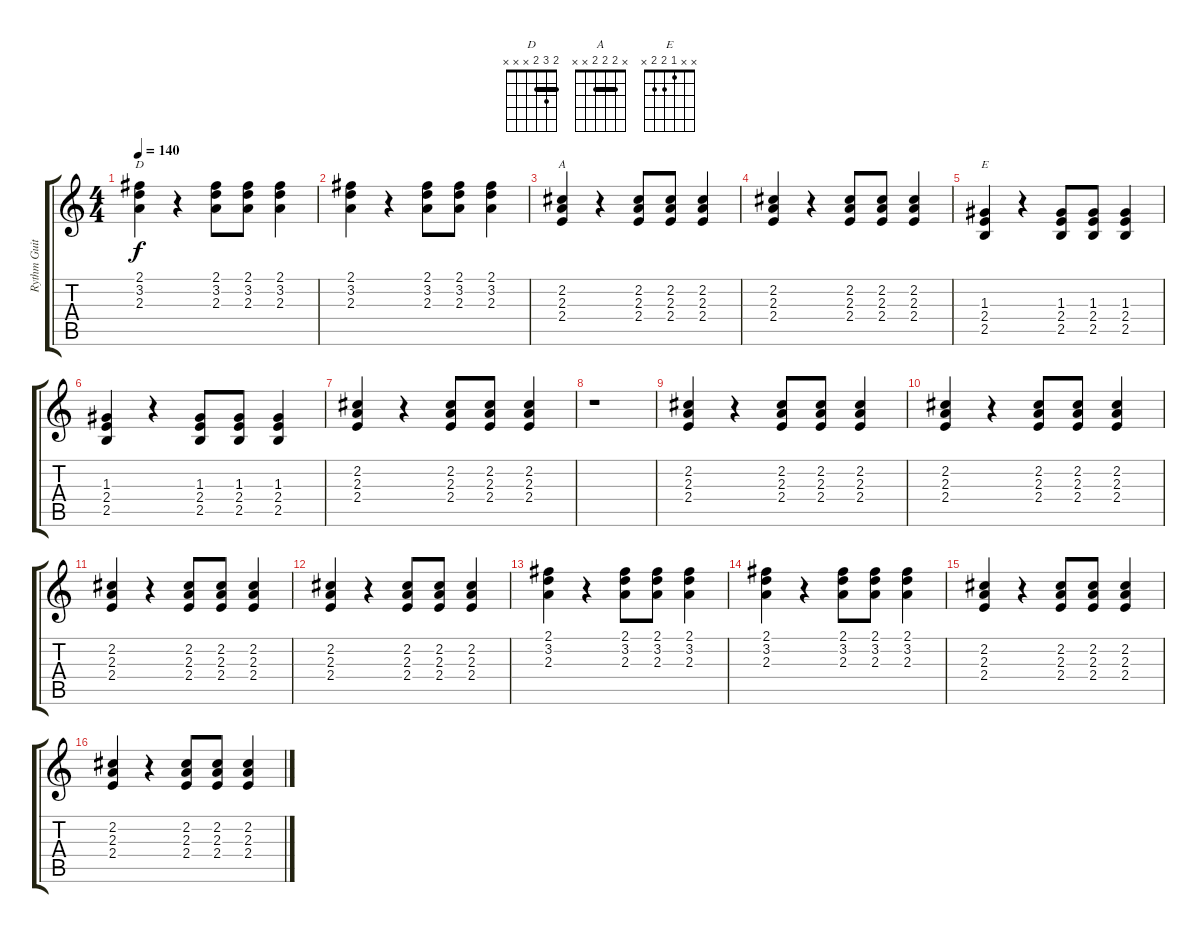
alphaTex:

\track ("Rythm Guitar 2" "Rythm Guit") {instrument acousticguitarsteel}
\staff {score tabs}
\tuning (E4 B3 G3 D3 A2 E2) {hide}
\chord ("D" 2 3 2 x x x) {barre 2}
\chord ("A" x 2 2 2 x x) {barre 2}
\chord ("E" x x 1 2 2 x)
\ts (4 4)
\tempo 140
\clef g2
\ks c
(2.1 3.2 2.3).4{ch "D" dy f} r.4 (2.1 3.2 2.3).8 (2.1 3.2 2.3).8 (2.1 3.2 2.3).4 |
(2.1 3.2 2.3).4 r.4 (2.1 3.2 2.3).8 (2.1 3.2 2.3).8 (2.1 3.2 2.3).4 |
(2.2 2.3 2.4).4{ch "A"} r.4 (2.2 2.3 2.4).8 (2.2 2.3 2.4).8 (2.2 2.3 2.4).4 |
(2.2 2.3 2.4).4 r.4 (2.2 2.3 2.4).8 (2.2 2.3 2.4).8 (2.2 2.3 2.4).4 |
(1.3 2.4 2.5).4{ch "E"} r.4 (1.3 2.4 2.5).8 (1.3 2.4 2.5).8 (1.3 2.4 2.5).4 |
(1.3 2.4 2.5).4 r.4 (1.3 2.4 2.5).8 (1.3 2.4 2.5).8 (1.3 2.4 2.5).4 |
(2.2 2.3 2.4).4 r.4 (2.2 2.3 2.4).8 (2.2 2.3 2.4).8 (2.2 2.3 2.4).4 |
r.1 |
(2.2 2.3 2.4).4 r.4 (2.2 2.3 2.4).8 (2.2 2.3 2.4).8 (2.2 2.3 2.4).4 |
(2.2 2.3 2.4).4 r.4 (2.2 2.3 2.4).8 (2.2 2.3 2.4).8 (2.2 2.3 2.4).4 |
(2.2 2.3 2.4).4 r.4 (2.2 2.3 2.4).8 (2.2 2.3 2.4).8 (2.2 2.3 2.4).4 |
(2.2 2.3 2.4).4 r.4 (2.2 2.3 2.4).8 (2.2 2.3 2.4).8 (2.2 2.3 2.4).4 |
(2.1 3.2 2.3).4 r.4 (2.1 3.2 2.3).8 (2.1 3.2 2.3).8 (2.1 3.2 2.3).4 |
(2.1 3.2 2.3).4 r.4 (2.1 3.2 2.3).8 (2.1 3.2 2.3).8 (2.1 3.2 2.3).4 |
(2.2 2.3 2.4).4 r.4 (2.2 2.3 2.4).8 (2.2 2.3 2.4).8 (2.2 2.3 2.4).4 |
(2.2 2.3 2.4).4 r.4 (2.2 2.3 2.4).8 (2.2 2.3 2.4).8 (2.2 2.3 2.4).4
